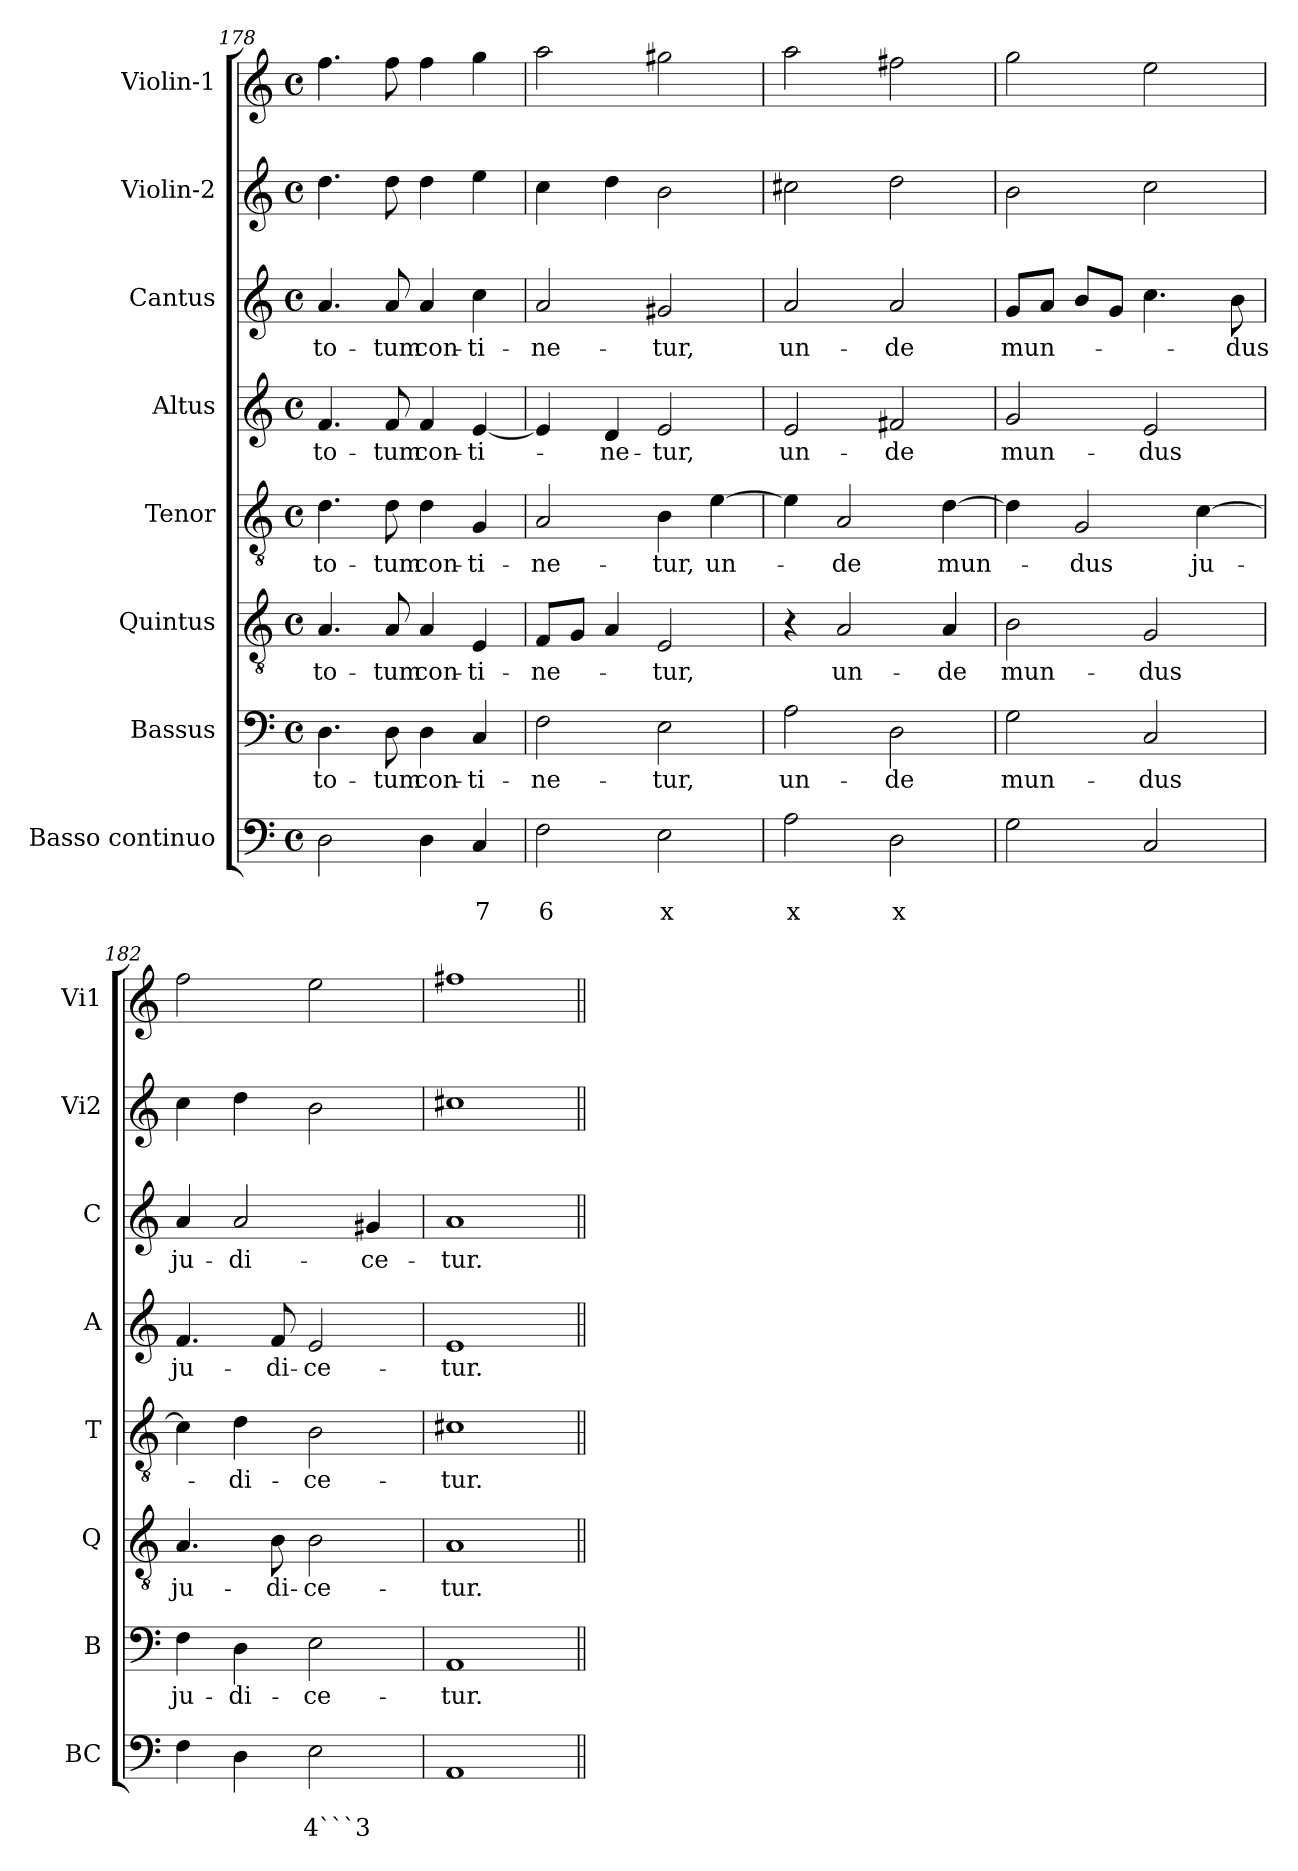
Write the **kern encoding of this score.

**kern	**text	**text	**kern	**text	**kern	**text	**kern	**text	**kern	**text	**kern	**text	**kern	**kern
*part8	*part8	*part8	*part7	*part7	*part6	*part6	*part5	*part5	*part4	*part4	*part3	*part3	*part2	*part1
*staff8	*staff8	*staff8	*staff7	*staff7	*staff6	*staff6	*staff5	*staff5	*staff4	*staff4	*staff3	*staff3	*staff2	*staff1
*I"Basso continuo	*	*	*I"Bassus	*	*I"Quintus	*	*I"Tenor	*	*I"Altus	*	*I"Cantus	*	*I"Violin-2	*I"Violin-1
*I'BC	*	*	*I'B	*	*I'Q	*	*I'T	*	*I'A	*	*I'C	*	*I'Vi2	*I'Vi1
*clefF4	*	*	*clefF4	*	*clefGv2	*	*clefGv2	*	*clefG2	*	*clefG2	*	*clefG2	*clefG2
*k[]	*	*	*k[]	*	*k[]	*	*k[]	*	*k[]	*	*k[]	*	*k[]	*k[]
*C:	*	*	*C:	*	*C:	*	*C:	*	*C:	*	*C:	*	*C:	*C:
*M4/4	*	*	*M4/4	*	*M4/4	*	*M4/4	*	*M4/4	*	*M4/4	*	*M4/4	*M4/4
*met(c)	*	*	*met(c)	*	*met(c)	*	*met(c)	*	*met(c)	*	*met(c)	*	*met(c)	*met(c)
=178	=178	=178	=178	=178	=178	=178	=178	=178	=178	=178	=178	=178	=178	=178
!	!	!	!	!LO:LY:b	!	!LO:LY:b	!	!LO:LY:b	!	!LO:LY:b	!	!LO:LY:b	!	!
2D\	.	.	4.D\	to-	4.A/	to-	4.d\	to-	4.f/	to-	4.a/	to-	4.dd\	4.ff\
!	!	!	!	!LO:LY:b	!	!LO:LY:b	!	!LO:LY:b	!	!LO:LY:b	!	!LO:LY:b	!	!
.	.	.	8D\	-tum	8A/	-tum	8d\	-tum	8f/	-tum	8a/	-tum	8dd\	8ff\
!	!	!	!	!LO:LY:b	!	!LO:LY:b	!	!LO:LY:b	!	!LO:LY:b	!	!LO:LY:b	!	!
4D\	.	.	4D\	con-	4A/	con-	4d\	con-	4f/	con-	4a/	con-	4dd\	4ff\
!	!	!LO:LY:b	!	!LO:LY:b	!	!LO:LY:b	!	!LO:LY:b	!	!LO:LY:b	!	!LO:LY:b	!	!
4C/	.	7	4C/	-ti-	4E/	-ti-	4G/	-ti-	[4e/	-ti-	4cc\	-ti-	4ee\	4gg\
!!LO:LB:g=z
=179	=179	=179	=179	=179	=179	=179	=179	=179	=179	=179	=179	=179	=179	=179
!	!	!LO:LY:b	!	!LO:LY:b	!	!LO:LY:b	!	!LO:LY:b	!	!	!	!LO:LY:b	!	!
2F\	.	6	2F\	-ne-	8F/L	-ne-	2A/	-ne-	4e/]	.	2a/	-ne-	4cc\	2aa\
.	.	.	.	.	8G/J	.	.	.	.	.	.	.	.	.
!	!	!	!	!	!	!	!	!	!	!LO:LY:b	!	!	!	!
.	.	.	.	.	4A/	.	.	.	4d/	-ne-	.	.	4dd\	.
!	!	!LO:LY:b	!	!LO:LY:b	!	!LO:LY:b	!	!LO:LY:b	!	!LO:LY:b	!	!LO:LY:b	!	!
2E\	.	x	2E\	-tur,	2E/	-tur,	4B\	-tur,	2e/	-tur,	2g#X/	-tur,	2b\	2gg#X\
!	!	!	!	!	!	!	!	!LO:LY:b	!	!	!	!	!	!
.	.	.	.	.	.	.	[4e\	un-	.	.	.	.	.	.
=180	=180	=180	=180	=180	=180	=180	=180	=180	=180	=180	=180	=180	=180	=180
!	!	!LO:LY:b	!	!LO:LY:b	!	!	!	!	!	!LO:LY:b	!	!LO:LY:b	!	!
2A\	.	x	2A\	un-	4r	.	4e\]	.	2e/	un-	2a/	un-	2cc#X\	2aa\
!	!	!	!	!	!	!LO:LY:b	!	!LO:LY:b	!	!	!	!	!	!
.	.	.	.	.	2A/	un-	2A/	-de	.	.	.	.	.	.
!	!	!LO:LY:b	!	!LO:LY:b	!	!	!	!	!	!LO:LY:b	!	!LO:LY:b	!	!
2D\	.	x	2D\	-de	.	.	.	.	2f#X/	-de	2a/	-de	2dd\	2ff#X\
!	!	!	!	!	!	!LO:LY:b	!	!LO:LY:b	!	!	!	!	!	!
.	.	.	.	.	4A/	-de	[4d\	mun-	.	.	.	.	.	.
=181	=181	=181	=181	=181	=181	=181	=181	=181	=181	=181	=181	=181	=181	=181
!	!	!	!	!LO:LY:b	!	!LO:LY:b	!	!	!	!LO:LY:b	!	!LO:LY:b	!	!
2G\	.	.	2G\	mun-	2B\	mun-	4d\]	.	2g/	mun-	8g/L	mun-	2b\	2gg\
.	.	.	.	.	.	.	.	.	.	.	8a/J	.	.	.
!	!	!	!	!	!	!	!	!LO:LY:b	!	!	!	!	!	!
.	.	.	.	.	.	.	2G/	-dus	.	.	8b/L	.	.	.
.	.	.	.	.	.	.	.	.	.	.	8g/J	.	.	.
!	!	!	!	!LO:LY:b	!	!LO:LY:b	!	!	!	!LO:LY:b	!	!	!	!
2C/	.	.	2C/	-dus	2G/	-dus	.	.	2e/	-dus	4.cc\	.	2cc\	2ee\
!	!	!	!	!	!	!	!	!LO:LY:b	!	!	!	!	!	!
.	.	.	.	.	.	.	[4c\	ju-	.	.	.	.	.	.
!	!	!	!	!	!	!	!	!	!	!	!	!LO:LY:b	!	!
.	.	.	.	.	.	.	.	.	.	.	8b\	-dus	.	.
=182	=182	=182	=182	=182	=182	=182	=182	=182	=182	=182	=182	=182	=182	=182
!	!	!	!	!LO:LY:b	!	!LO:LY:b	!	!	!	!LO:LY:b	!	!LO:LY:b	!	!
4F\	.	.	4F\	ju-	4.A/	ju-	4c\]	.	4.f/	ju-	4a/	ju-	4cc\	2ff\
!	!	!	!	!LO:LY:b	!	!	!	!LO:LY:b	!	!	!	!LO:LY:b	!	!
4D\	.	.	4D\	-di-	.	.	4d\	-di-	.	.	2a/	-di-	4dd\	.
!	!	!	!	!	!	!LO:LY:b	!	!	!	!LO:LY:b	!	!	!	!
.	.	.	.	.	8B\	-di-	.	.	8f/	-di-	.	.	.	.
!	!	!LO:LY:b	!	!LO:LY:b	!	!LO:LY:b	!	!LO:LY:b	!	!LO:LY:b	!	!	!	!
2E\	.	4```3	2E\	-ce-	2B\	-ce-	2B\	-ce-	2e/	-ce-	.	.	2b\	2ee\
!	!	!	!	!	!	!	!	!	!	!	!	!LO:LY:b	!	!
.	.	.	.	.	.	.	.	.	.	.	4g#X/	-ce-	.	.
=183	=183	=183	=183	=183	=183	=183	=183	=183	=183	=183	=183	=183	=183	=183
!	!	!	!	!LO:LY:b	!	!LO:LY:b	!	!LO:LY:b	!	!LO:LY:b	!	!LO:LY:b	!	!
1AA	.	.	1AA	-tur.	1A	-tur.	1c#X	-tur.	1e	-tur.	1a	-tur.	1cc#X	1ff#X
=||	=||	=||	=||	=||	=||	=||	=||	=||	=||	=||	=||	=||	=||	=||
*-	*-	*-	*-	*-	*-	*-	*-	*-	*-	*-	*-	*-	*-	*-
